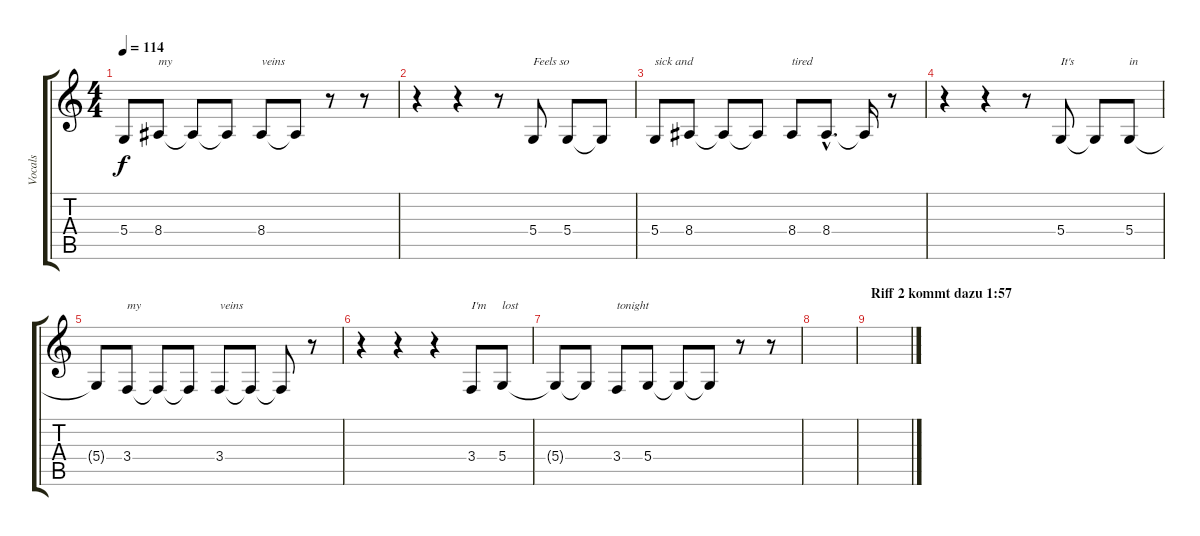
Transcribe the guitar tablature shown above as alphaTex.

\track ("Vocals" "Vocals") {instrument stringensemble1}
\staff {score tabs}
\tuning (E4 B3 G3 D3 A2 E2) {hide}
\ts (4 4)
\tempo 114
\clef g2
\ks c
5.4{t}.8{dy f} 8.4.8{txt "my"} 8.4{t}.8 8.4{t}.8 8.4.8{txt "veins"} 8.4{t}.8 r.8 r.8 |
r.4 r.4 r.8 5.4.8{txt "Feels so"} 5.4.8 5.4{t}.8 |
5.4.8{txt "sick and"} 8.4.8 8.4{t}.8 8.4{t}.8 8.4.8{txt "tired"} 8.4{hac}.8{d} 8.4{t}.16 r.8 |
r.4 r.4 r.8 5.4.8{txt "It's"} 5.4{t}.8 5.4.8{txt "in"} |
5.4{t}.8 3.4.8{txt "my"} 3.4{t}.8 3.4{t}.8 3.4.8{txt "veins"} 3.4{t}.8 3.4{t}.8 r.8 |
r.4 r.4 r.4 3.4.8{txt "I'm"} 5.4.8{txt "lost"} |
5.4{t}.8 5.4{t}.8 3.4.8{txt "tonight"} 5.4.8 5.4{t}.8 5.4{t}.8 r.8 r.8 |
|
\section ("" "Riff 2 kommt dazu 1:57")
